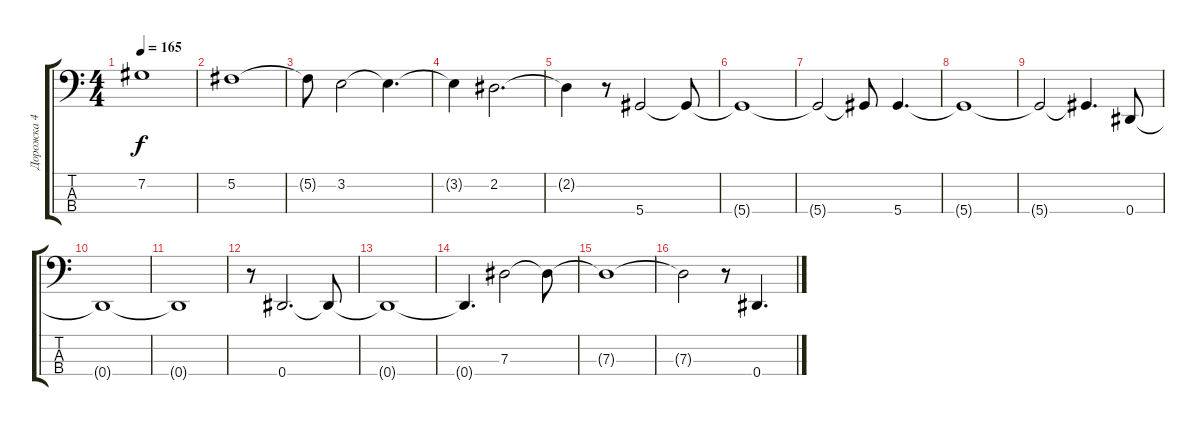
\track ("Дорожка 4" "Дорожка 4") {instrument electricbassfinger}
\staff {score tabs}
\tuning (Gb2 Db2 Ab1 Eb1) {hide}
\ts (4 4)
\tempo 165
\clef f4
\ks c
7.2{t}.1{dy f} |
5.2.1 |
5.2{t}.8 3.2.2 3.2{t}.4{d} |
3.2{t}.4 2.2.2{d} |
2.2{t}.4 r.8 5.4.2 5.4{t}.8 |
5.4{t}.1 |
5.4{t}.2 5.4{t}.8 5.4.4{d} |
5.4{t}.1 |
5.4{t}.2 5.4{t}.4{d} 0.4.8 |
0.4{t}.1 |
0.4{t}.1 |
r.8 0.4.2{d} 0.4{t}.8 |
0.4{t}.1 |
0.4{t}.4{d} 7.3.2 7.3{t}.8 |
7.3{t}.1 |
7.3{t}.2 r.8 0.4.4{d}
